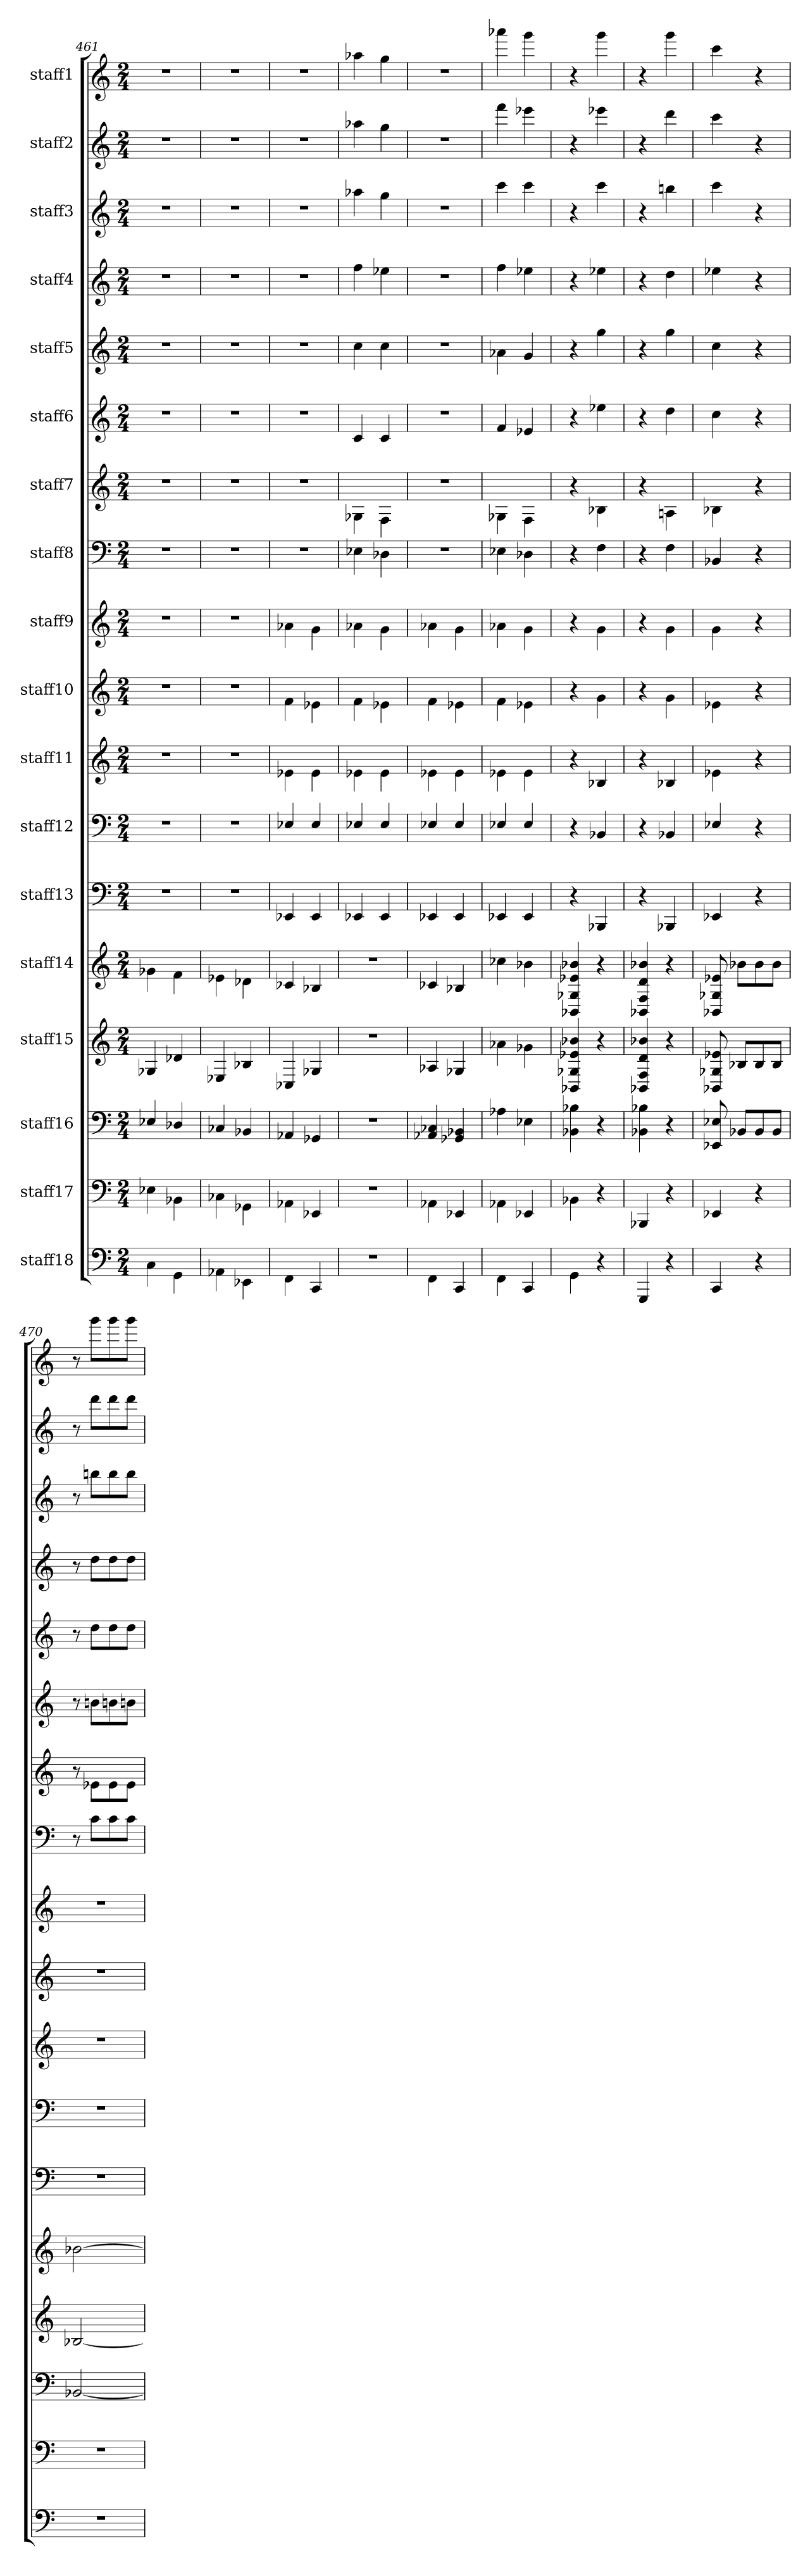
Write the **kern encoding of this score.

**kern	**kern	**kern	**kern	**kern	**kern	**kern	**kern	**kern	**kern	**kern	**kern	**kern	**kern	**kern	**kern	**kern	**kern
*part18	*part17	*part16	*part15	*part14	*part13	*part12	*part11	*part10	*part9	*part8	*part7	*part6	*part5	*part4	*part3	*part2	*part1
*staff18	*staff17	*staff16	*staff15	*staff14	*staff13	*staff12	*staff11	*staff10	*staff9	*staff8	*staff7	*staff6	*staff5	*staff4	*staff3	*staff2	*staff1
*I"staff18	*I"staff17	*I"staff16	*I"staff15	*I"staff14	*I"staff13	*I"staff12	*I"staff11	*I"staff10	*I"staff9	*I"staff8	*I"staff7	*I"staff6	*I"staff5	*I"staff4	*I"staff3	*I"staff2	*I"staff1
*M2/4	*M2/4	*M2/4	*M2/4	*M2/4	*M2/4	*M2/4	*M2/4	*M2/4	*M2/4	*M2/4	*M2/4	*M2/4	*M2/4	*M2/4	*M2/4	*M2/4	*M2/4
=461	=461	=461	=461	=461	=461	=461	=461	=461	=461	=461	=461	=461	=461	=461	=461	=461	=461
4C\	4E-\	4E-/	4G-/	4g-\	2r	2r	2r	2r	2r	2r	2r	2r	2r	2r	2r	2r	2r
4GG\	4BB-\	4D-/	4d-/	4f\	.	.	.	.	.	.	.	.	.	.	.	.	.
=462	=462	=462	=462	=462	=462	=462	=462	=462	=462	=462	=462	=462	=462	=462	=462	=462	=462
4AA-\	4C-\	4C-/	4E-/	4e-\	2r	2r	2r	2r	2r	2r	2r	2r	2r	2r	2r	2r	2r
4EE-\	4GG-\	4BB-/	4B-/	4d-\	.	.	.	.	.	.	.	.	.	.	.	.	.
=463	=463	=463	=463	=463	=463	=463	=463	=463	=463	=463	=463	=463	=463	=463	=463	=463	=463
4FF\	4AA-\	4AA-/	4C-/	4c-/	4EE-/	4E-/	4e-\	4f\	4a-\	2r	2r	2r	2r	2r	2r	2r	2r
4CC/	4EE-/	4GG-/	4G-/	4B-/	4EE-/	4E-/	4e-\	4e-\	4g\	.	.	.	.	.	.	.	.
=464	=464	=464	=464	=464	=464	=464	=464	=464	=464	=464	=464	=464	=464	=464	=464	=464	=464
2r	2r	2r	2r	2r	4EE-/	4E-/	4e-\	4f\	4a-\	4E-\	4G-\	4c/	4cc\	4ff\	4aa-\	4aa-\	4aa-\
.	.	.	.	.	4EE-/	4E-/	4e-\	4e-\	4g\	4D-\	4F\	4c/	4cc\	4ee-\	4gg\	4gg\	4gg\
=465	=465	=465	=465	=465	=465	=465	=465	=465	=465	=465	=465	=465	=465	=465	=465	=465	=465
4FF\	4AA-\	4C-/ 4AA-/	4A-/	4c-/	4EE-/	4E-/	4e-\	4f\	4a-\	2r	2r	2r	2r	2r	2r	2r	2r
4CC/	4EE-/	4BB-/ 4GG-/	4G-/	4B-/	4EE-/	4E-/	4e-\	4e-\	4g\	.	.	.	.	.	.	.	.
=466	=466	=466	=466	=466	=466	=466	=466	=466	=466	=466	=466	=466	=466	=466	=466	=466	=466
4FF\	4AA-\	4A-\	4a-\	4cc-\	4EE-/	4E-/	4e-\	4f\	4a-\	4E-\	4G-\	4f/	4a-\	4ff\	4ccc\	4fff\	4aaa-\
4CC/	4EE-/	4E-\	4g-\	4b-\	4EE-/	4E-/	4e-\	4e-\	4g\	4D-\	4F\	4e-/	4g/	4ee-\	4ccc\	4eee-\	4ggg\
=467	=467	=467	=467	=467	=467	=467	=467	=467	=467	=467	=467	=467	=467	=467	=467	=467	=467
4GG\	4BB-\	4B-\ 4BB-\	4b-/ 4e-/ 4G-/ 4BB-/	4b-/ 4e-/ 4G-/ 4BB-/	4r	4r	4r	4r	4r	4r	4r	4r	4r	4r	4r	4r	4r
4r	4r	4r	4r	4r	4BBB-/	4BB-/	4B-/	4g\	4g\	4F\	4B-\	4ee-\	4gg\	4ee-\	4ccc\	4eee-\	4ggg\
=468	=468	=468	=468	=468	=468	=468	=468	=468	=468	=468	=468	=468	=468	=468	=468	=468	=468
4GGG/	4BBB-/	4B-\ 4BB-\	4b-/ 4d/ 4F/ 4BB-/	4b-/ 4d/ 4F/ 4BB-/	4r	4r	4r	4r	4r	4r	4r	4r	4r	4r	4r	4r	4r
4r	4r	4r	4r	4r	4BBB-/	4BB-/	4B-/	4g\	4g\	4F\	4An\	4dd\	4gg\	4dd\	4bbn\	4ddd\	4ggg\
=469	=469	=469	=469	=469	=469	=469	=469	=469	=469	=469	=469	=469	=469	=469	=469	=469	=469
4CC/	4EE-/	8E-/ 8EE-/	8e-/ 8G-/ 8BB-/	8e-/ 8G-/ 8BB-/	4EE-/	4E-/	4e-\	4e-\	4g\	4BB-/	4B-\	4cc\	4cc\	4ee-\	4ccc\	4ccc\	4ccc\
.	.	8BB-/L	8B-/L	8b-\L	.	.	.	.	.	.	.	.	.	.	.	.	.
4r	4r	8BB-/	8B-/	8b-\	4r	4r	4r	4r	4r	4r	4r	4r	4r	4r	4r	4r	4r
.	.	8BB-/J	8B-/J	8b-\J	.	.	.	.	.	.	.	.	.	.	.	.	.
=470	=470	=470	=470	=470	=470	=470	=470	=470	=470	=470	=470	=470	=470	=470	=470	=470	=470
2r	2r	[2BB-/	[2B-/	[2b-\	2r	2r	2r	2r	2r	8r	8r	8r	8r	8r	8r	8r	8r
.	.	.	.	.	.	.	.	.	.	8c\L	8e-\L	8bn\L	8dd\L	8dd\L	8bbn\L	8ddd\L	8ggg\L
.	.	.	.	.	.	.	.	.	.	8c\	8e-\	8bn\	8dd\	8dd\	8bb\	8ddd\	8ggg\
.	.	.	.	.	.	.	.	.	.	8c\J	8e-\J	8bn\J	8dd\J	8dd\J	8bb\J	8ddd\J	8ggg\J
=	=	=	=	=	=	=	=	=	=	=	=	=	=	=	=	=	=
*-	*-	*-	*-	*-	*-	*-	*-	*-	*-	*-	*-	*-	*-	*-	*-	*-	*-
